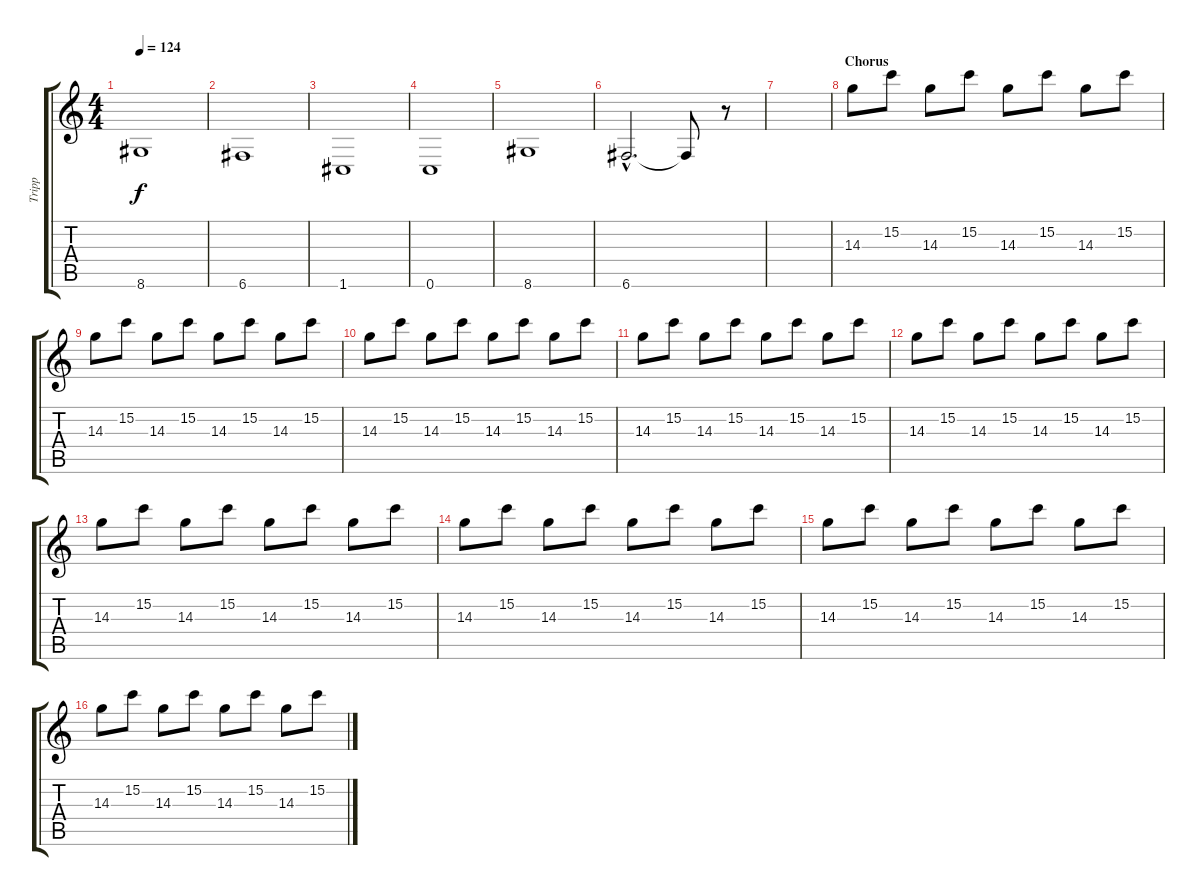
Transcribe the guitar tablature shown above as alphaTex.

\track ("Tripp" "Tripp") {instrument distortionguitar}
\staff {score tabs}
\tuning (D4 A3 F3 C3 G2 C2) {hide}
\ts (4 4)
\tempo 124
\clef g2
\ks c
8.6.1{dy f} |
6.6.1 |
1.6.1 |
0.6.1 |
8.6.1 |
6.6{hac}.2{d} 6.6{t}.8 r.8 |
\section ("" "")
|
\section ("" "Chorus")
14.3.8{volume 11} 15.2.8 14.3.8 15.2.8 14.3.8 15.2.8 14.3.8 15.2.8 |
14.3.8 15.2.8 14.3.8 15.2.8 14.3.8 15.2.8 14.3.8 15.2.8 |
14.3.8 15.2.8 14.3.8 15.2.8 14.3.8 15.2.8 14.3.8 15.2.8 |
14.3.8 15.2.8 14.3.8 15.2.8 14.3.8 15.2.8 14.3.8 15.2.8 |
14.3.8 15.2.8 14.3.8 15.2.8 14.3.8 15.2.8 14.3.8 15.2.8 |
14.3.8 15.2.8 14.3.8 15.2.8 14.3.8 15.2.8 14.3.8 15.2.8 |
14.3.8 15.2.8 14.3.8 15.2.8 14.3.8 15.2.8 14.3.8 15.2.8 |
14.3.8 15.2.8 14.3.8 15.2.8 14.3.8 15.2.8 14.3.8 15.2.8 |
14.3.8 15.2.8 14.3.8 15.2.8 14.3.8 15.2.8 14.3.8 15.2.8
